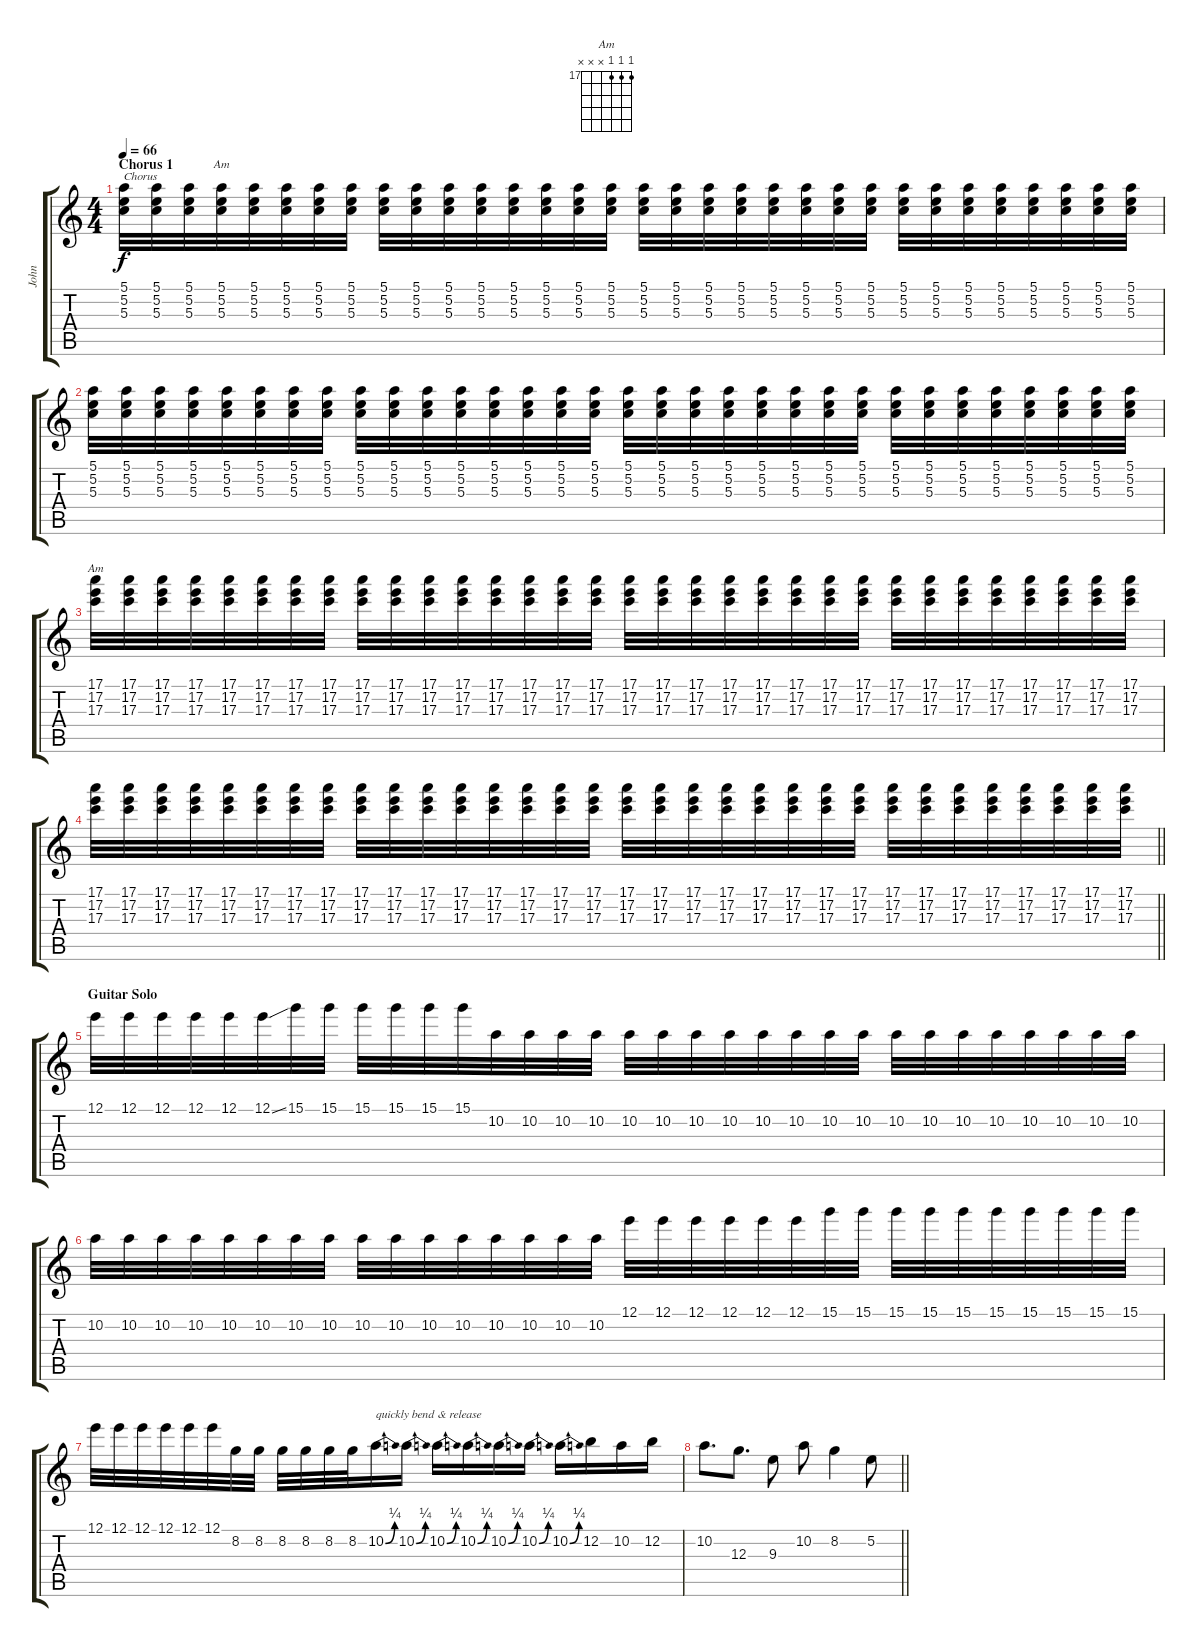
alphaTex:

\track ("John" "John") {instrument electricguitarjazz}
\staff {score tabs}
\tuning (E4 B3 G3 D3 A2 E2) {hide}
\chord ("Am" 5 5 5 x x x)
\chord ("Am" 17 17 17 x x x) {firstfret 17}
\ts (4 4)
\section ("" "Chorus 1")
\tempo 66
\clef g2
\ks c
(5.1 5.2 5.3).32{txt "Chorus" dy f instrument overdrivenguitar} (5.1 5.2 5.3).32 (5.1 5.2 5.3).32 (5.1 5.2 5.3).32{ch "Am"} (5.1 5.2 5.3).32 (5.1 5.2 5.3).32 (5.1 5.2 5.3).32 (5.1 5.2 5.3).32 (5.1 5.2 5.3).32 (5.1 5.2 5.3).32 (5.1 5.2 5.3).32 (5.1 5.2 5.3).32 (5.1 5.2 5.3).32 (5.1 5.2 5.3).32 (5.1 5.2 5.3).32 (5.1 5.2 5.3).32 (5.1 5.2 5.3).32 (5.1 5.2 5.3).32 (5.1 5.2 5.3).32 (5.1 5.2 5.3).32 (5.1 5.2 5.3).32 (5.1 5.2 5.3).32 (5.1 5.2 5.3).32 (5.1 5.2 5.3).32 (5.1 5.2 5.3).32 (5.1 5.2 5.3).32 (5.1 5.2 5.3).32 (5.1 5.2 5.3).32 (5.1 5.2 5.3).32 (5.1 5.2 5.3).32 (5.1 5.2 5.3).32 (5.1 5.2 5.3).32 |
(5.1 5.2 5.3).32 (5.1 5.2 5.3).32 (5.1 5.2 5.3).32 (5.1 5.2 5.3).32 (5.1 5.2 5.3).32 (5.1 5.2 5.3).32 (5.1 5.2 5.3).32 (5.1 5.2 5.3).32 (5.1 5.2 5.3).32 (5.1 5.2 5.3).32 (5.1 5.2 5.3).32 (5.1 5.2 5.3).32 (5.1 5.2 5.3).32 (5.1 5.2 5.3).32 (5.1 5.2 5.3).32 (5.1 5.2 5.3).32 (5.1 5.2 5.3).32 (5.1 5.2 5.3).32 (5.1 5.2 5.3).32 (5.1 5.2 5.3).32 (5.1 5.2 5.3).32 (5.1 5.2 5.3).32 (5.1 5.2 5.3).32 (5.1 5.2 5.3).32 (5.1 5.2 5.3).32 (5.1 5.2 5.3).32 (5.1 5.2 5.3).32 (5.1 5.2 5.3).32 (5.1 5.2 5.3).32 (5.1 5.2 5.3).32 (5.1 5.2 5.3).32 (5.1 5.2 5.3).32 |
(17.1 17.2 17.3).32{ch "Am"} (17.1 17.2 17.3).32 (17.1 17.2 17.3).32 (17.1 17.2 17.3).32 (17.1 17.2 17.3).32 (17.1 17.2 17.3).32 (17.1 17.2 17.3).32 (17.1 17.2 17.3).32 (17.1 17.2 17.3).32 (17.1 17.2 17.3).32 (17.1 17.2 17.3).32 (17.1 17.2 17.3).32 (17.1 17.2 17.3).32 (17.1 17.2 17.3).32 (17.1 17.2 17.3).32 (17.1 17.2 17.3).32 (17.1 17.2 17.3).32 (17.1 17.2 17.3).32 (17.1 17.2 17.3).32 (17.1 17.2 17.3).32 (17.1 17.2 17.3).32 (17.1 17.2 17.3).32 (17.1 17.2 17.3).32 (17.1 17.2 17.3).32 (17.1 17.2 17.3).32 (17.1 17.2 17.3).32 (17.1 17.2 17.3).32 (17.1 17.2 17.3).32 (17.1 17.2 17.3).32 (17.1 17.2 17.3).32 (17.1 17.2 17.3).32 (17.1 17.2 17.3).32 |
\barLineRight lightlight
(17.1 17.2 17.3).32 (17.1 17.2 17.3).32 (17.1 17.2 17.3).32 (17.1 17.2 17.3).32 (17.1 17.2 17.3).32 (17.1 17.2 17.3).32 (17.1 17.2 17.3).32 (17.1 17.2 17.3).32 (17.1 17.2 17.3).32 (17.1 17.2 17.3).32 (17.1 17.2 17.3).32 (17.1 17.2 17.3).32 (17.1 17.2 17.3).32 (17.1 17.2 17.3).32 (17.1 17.2 17.3).32 (17.1 17.2 17.3).32 (17.1 17.2 17.3).32 (17.1 17.2 17.3).32 (17.1 17.2 17.3).32 (17.1 17.2 17.3).32 (17.1 17.2 17.3).32 (17.1 17.2 17.3).32 (17.1 17.2 17.3).32 (17.1 17.2 17.3).32 (17.1 17.2 17.3).32 (17.1 17.2 17.3).32 (17.1 17.2 17.3).32 (17.1 17.2 17.3).32 (17.1 17.2 17.3).32 (17.1 17.2 17.3).32 (17.1 17.2 17.3).32 (17.1 17.2 17.3).32 |
\section ("" "Guitar Solo")
12.1.32{volume 12} 12.1.32 12.1.32 12.1.32 12.1.32 12.1{ss}.32 15.1.32 15.1.32 15.1.32 15.1.32 15.1.32 15.1.32 10.2.32 10.2.32 10.2.32 10.2.32 10.2.32 10.2.32 10.2.32 10.2.32 10.2.32 10.2.32 10.2.32 10.2.32 10.2.32 10.2.32 10.2.32 10.2.32 10.2.32 10.2.32 10.2.32 10.2.32 |
10.2.32 10.2.32 10.2.32 10.2.32 10.2.32 10.2.32 10.2.32 10.2.32 10.2.32 10.2.32 10.2.32 10.2.32 10.2.32 10.2.32 10.2.32 10.2.32 12.1.32 12.1.32 12.1.32 12.1.32 12.1.32 12.1.32 15.1.32 15.1.32 15.1.32 15.1.32 15.1.32 15.1.32 15.1.32 15.1.32 15.1.32 15.1.32 |
12.1.32 12.1.32 12.1.32 12.1.32 12.1.32 12.1.32 8.2.32 8.2.32 8.2.32 8.2.32 8.2.32 8.2.32 10.2{be (bend 0 0 60 1)}.16{txt "quickly bend & release"} 10.2{be (bend 0 0 60 1)}.16 10.2{be (bend 0 0 60 1)}.16 10.2{be (bend 0 0 60 1)}.16 10.2{be (bend 0 0 60 1)}.16 10.2{be (bend 0 0 60 1)}.16 10.2{be (bend 0 0 60 1)}.16 12.2.16 10.2.16 12.2.16 |
\barLineRight lightlight
10.2.8{d} 12.3.8{d} 9.3.8 10.2.8 8.2.4 5.2.8
